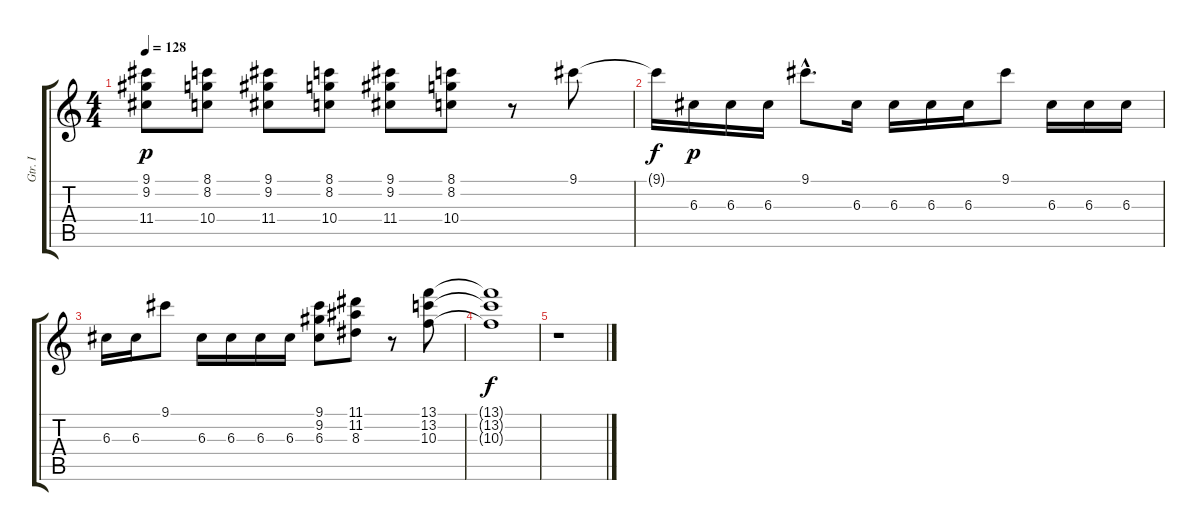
\track ("Gtr. I" "Gtr. I") {instrument overdrivenguitar}
\staff {score tabs}
\tuning (E4 B3 G3 D3 A2 E2) {hide}
\ts (4 4)
\tempo 128
\clef g2
\ks c
(9.1 9.2 11.4).8{dy p} (8.1 8.2 10.4).8 (9.1 9.2 11.4).8 (8.1 8.2 10.4).8 (9.1 9.2 11.4).8 (8.1 8.2 10.4).8 r.8 9.1.8 |
9.1{t}.16{dy f} 6.3.16{dy p} 6.3.16 6.3.16 9.1{hac}.8{d} 6.3.16 6.3.16 6.3.16 6.3.16 9.1.8 6.3.16 6.3.16 6.3.16 |
6.3.16 6.3.16 9.1.8 6.3.16 6.3.16 6.3.16 6.3.16 (9.1 9.2 6.3).8 (11.1 11.2 8.3).8 r.8 (13.1 13.2 10.3).8 |
(13.1{t} 13.2{t} 10.3{t}).1{dy f} |
r.1
